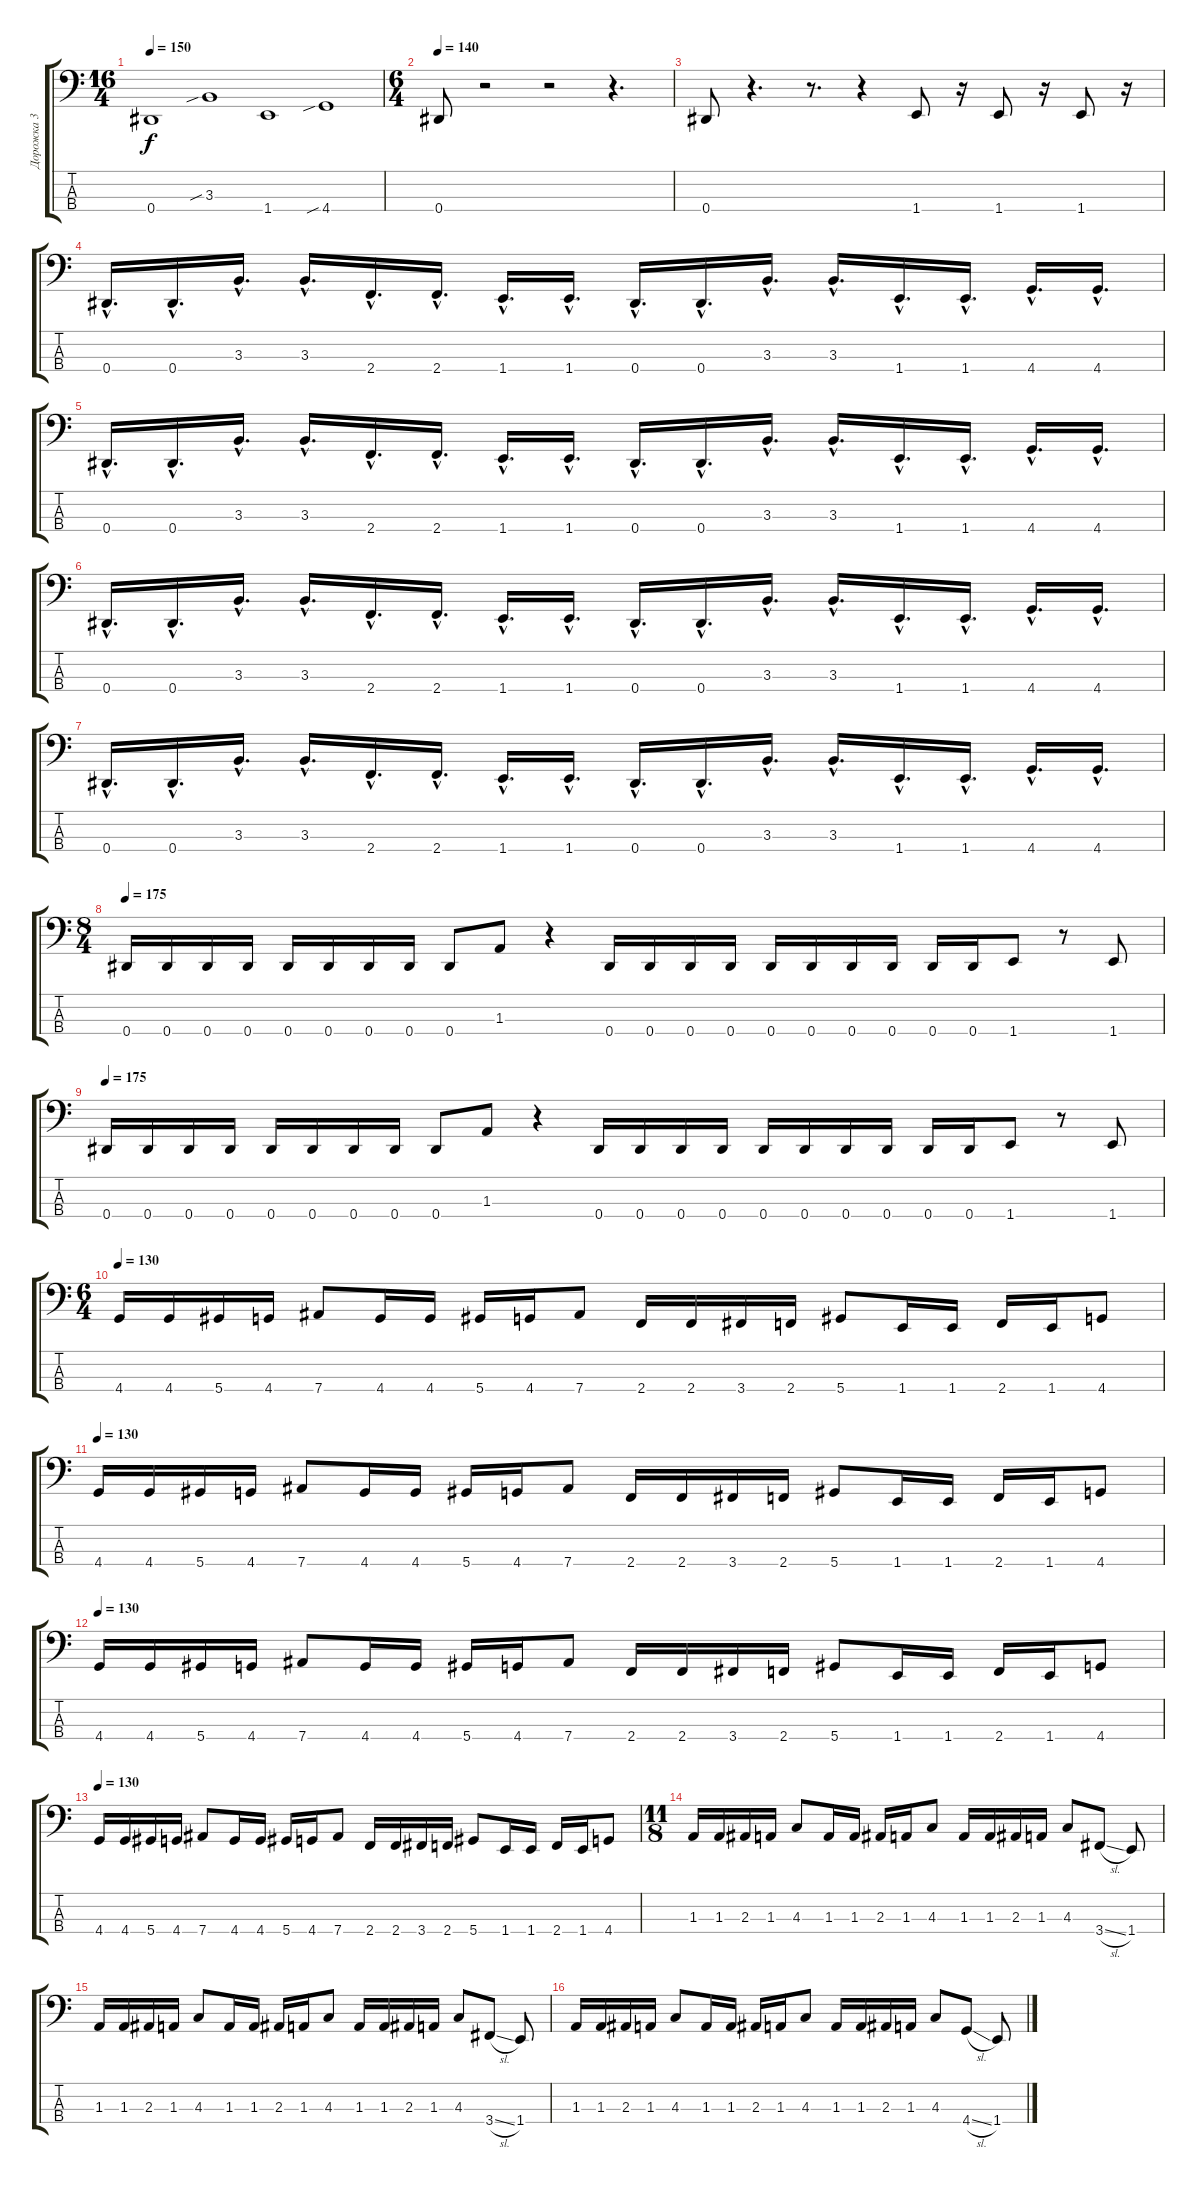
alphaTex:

\track ("Дорожка 3" "Дорожка 3") {instrument electricbassfinger}
\staff {score tabs}
\tuning (Gb2 Db2 Ab1 Eb1) {hide}
\ts (16 4)
\tempo 150
\clef f4
\ks c
0.4.1{dy f} 3.3{sib}.1 1.4.1 4.4{sib}.1 |
\ts (6 4)
\tempo 140
0.4.8 r.2 r.2 r.4{d} |
0.4.8 r.4{d} r.8{d} r.4 1.4.8 r.16 1.4.8 r.16 1.4.8 r.16 |
0.4{hac}.16{d} 0.4{hac}.16{d} 3.3{hac}.16{d} 3.3{hac}.16{d} 2.4{hac}.16{d} 2.4{hac}.16{d} 1.4{hac}.16{d} 1.4{hac}.16{d} 0.4{hac}.16{d} 0.4{hac}.16{d} 3.3{hac}.16{d} 3.3{hac}.16{d} 1.4{hac}.16{d} 1.4{hac}.16{d} 4.4{hac}.16{d} 4.4{hac}.16{d} |
0.4{hac}.16{d} 0.4{hac}.16{d} 3.3{hac}.16{d} 3.3{hac}.16{d} 2.4{hac}.16{d} 2.4{hac}.16{d} 1.4{hac}.16{d} 1.4{hac}.16{d} 0.4{hac}.16{d} 0.4{hac}.16{d} 3.3{hac}.16{d} 3.3{hac}.16{d} 1.4{hac}.16{d} 1.4{hac}.16{d} 4.4{hac}.16{d} 4.4{hac}.16{d} |
0.4{hac}.16{d} 0.4{hac}.16{d} 3.3{hac}.16{d} 3.3{hac}.16{d} 2.4{hac}.16{d} 2.4{hac}.16{d} 1.4{hac}.16{d} 1.4{hac}.16{d} 0.4{hac}.16{d} 0.4{hac}.16{d} 3.3{hac}.16{d} 3.3{hac}.16{d} 1.4{hac}.16{d} 1.4{hac}.16{d} 4.4{hac}.16{d} 4.4{hac}.16{d} |
0.4{hac}.16{d} 0.4{hac}.16{d} 3.3{hac}.16{d} 3.3{hac}.16{d} 2.4{hac}.16{d} 2.4{hac}.16{d} 1.4{hac}.16{d} 1.4{hac}.16{d} 0.4{hac}.16{d} 0.4{hac}.16{d} 3.3{hac}.16{d} 3.3{hac}.16{d} 1.4{hac}.16{d} 1.4{hac}.16{d} 4.4{hac}.16{d} 4.4{hac}.16{d} |
\ts (8 4)
\tempo 175
0.4.16 0.4.16 0.4.16 0.4.16 0.4.16 0.4.16 0.4.16 0.4.16 0.4.8 1.3.8 r.4 0.4.16 0.4.16 0.4.16 0.4.16 0.4.16 0.4.16 0.4.16 0.4.16 0.4.16 0.4.16 1.4.8 r.8 1.4.8 |
\tempo 175
0.4.16 0.4.16 0.4.16 0.4.16 0.4.16 0.4.16 0.4.16 0.4.16 0.4.8 1.3.8 r.4 0.4.16 0.4.16 0.4.16 0.4.16 0.4.16 0.4.16 0.4.16 0.4.16 0.4.16 0.4.16 1.4.8 r.8 1.4.8 |
\ts (6 4)
\tempo 130
4.4.16 4.4.16 5.4.16 4.4.16 7.4.8 4.4.16 4.4.16 5.4.16 4.4.16 7.4.8 2.4.16 2.4.16 3.4.16 2.4.16 5.4.8 1.4.16 1.4.16 2.4.16 1.4.16 4.4.8 |
\tempo 130
4.4.16 4.4.16 5.4.16 4.4.16 7.4.8 4.4.16 4.4.16 5.4.16 4.4.16 7.4.8 2.4.16 2.4.16 3.4.16 2.4.16 5.4.8 1.4.16 1.4.16 2.4.16 1.4.16 4.4.8 |
\tempo 130
4.4.16 4.4.16 5.4.16 4.4.16 7.4.8 4.4.16 4.4.16 5.4.16 4.4.16 7.4.8 2.4.16 2.4.16 3.4.16 2.4.16 5.4.8 1.4.16 1.4.16 2.4.16 1.4.16 4.4.8 |
\tempo 130
4.4.16 4.4.16 5.4.16 4.4.16 7.4.8 4.4.16 4.4.16 5.4.16 4.4.16 7.4.8 2.4.16 2.4.16 3.4.16 2.4.16 5.4.8 1.4.16 1.4.16 2.4.16 1.4.16 4.4.8 |
\ts (11 8)
1.3.16 1.3.16 2.3.16 1.3.16 4.3.8 1.3.16 1.3.16 2.3.16 1.3.16 4.3.8 1.3.16 1.3.16 2.3.16 1.3.16 4.3.8 3.4{sl}.8 1.4.8 |
1.3.16 1.3.16 2.3.16 1.3.16 4.3.8 1.3.16 1.3.16 2.3.16 1.3.16 4.3.8 1.3.16 1.3.16 2.3.16 1.3.16 4.3.8 3.4{sl}.8 1.4.8 |
1.3.16 1.3.16 2.3.16 1.3.16 4.3.8 1.3.16 1.3.16 2.3.16 1.3.16 4.3.8 1.3.16 1.3.16 2.3.16 1.3.16 4.3.8 4.4{sl}.8 1.4.8
